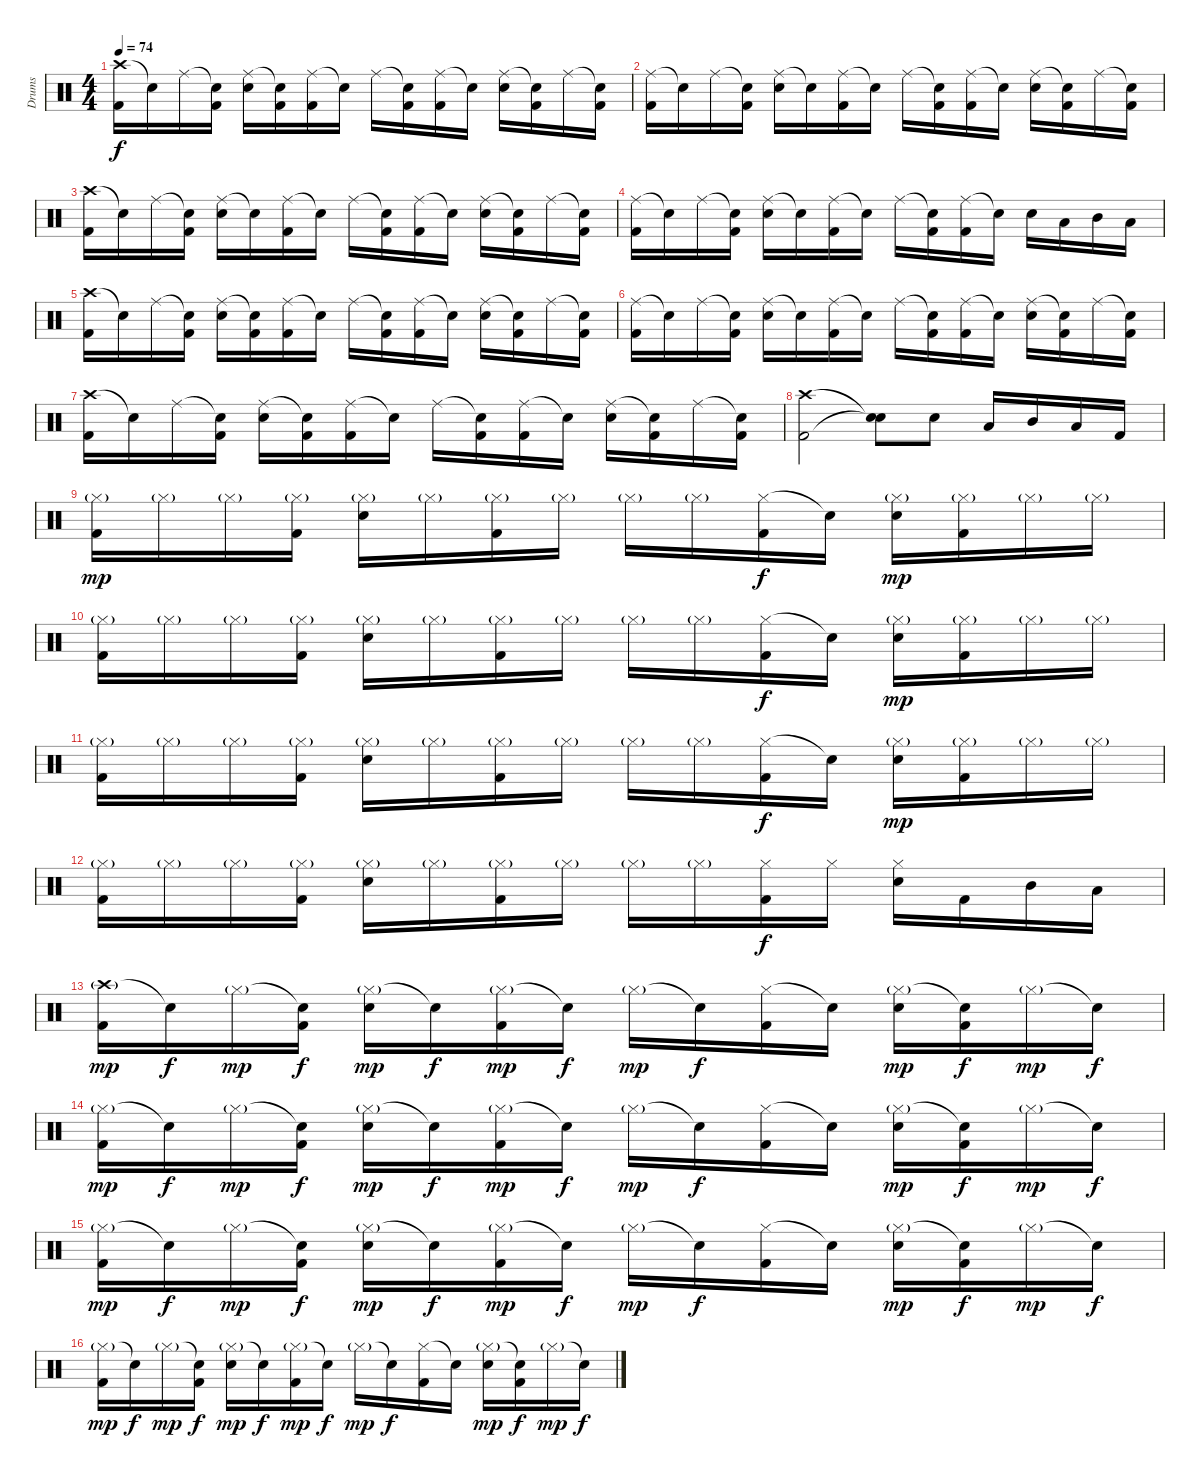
\track ("Drums" "Drums") {instrument percussion}
\staff {score}
\articulation defaults
\ts (4 4)
\tempo 74
\clef neutral
\ks c
("Crash high (hit)" "Kick (hit) 2").16{dy f} "Snare (hit)"{t}.16 "Ride (middle)".16 ("Snare (hit)"{t} "Kick (hit) 2").16 ("Ride (middle)" "Electric Snare (hit)").16 ("Snare (hit)"{t} "Kick (hit) 2").16 ("Ride (middle)" "Kick (hit) 2").16 "Snare (hit)"{t}.16 "Ride (middle)".16 ("Snare (hit)"{t} "Kick (hit) 2").16 ("Ride (middle)" "Kick (hit) 2").16 "Snare (hit)"{t}.16 ("Ride (middle)" "Electric Snare (hit)").16 ("Snare (hit)"{t} "Kick (hit) 2").16 "Ride (middle)".16 ("Snare (hit)"{t} "Kick (hit) 2").16 |
("Ride (middle)" "Kick (hit) 2").16 "Snare (hit)"{t}.16 "Ride (middle)".16 ("Snare (hit)"{t} "Kick (hit) 2").16 ("Ride (middle)" "Electric Snare (hit)").16 "Snare (hit)"{t}.16 ("Ride (middle)" "Kick (hit) 2").16 "Snare (hit)"{t}.16 "Ride (middle)".16 ("Snare (hit)"{t} "Kick (hit) 2").16 ("Ride (middle)" "Kick (hit) 2").16 "Snare (hit)"{t}.16 ("Ride (middle)" "Electric Snare (hit)").16 ("Snare (hit)"{t} "Kick (hit) 2").16 "Ride (middle)".16 ("Snare (hit)"{t} "Kick (hit) 2").16 |
("Crash high (hit)" "Kick (hit) 2").16 "Snare (hit)"{t}.16 "Ride (middle)".16 ("Snare (hit)"{t} "Kick (hit) 2").16 ("Ride (middle)" "Electric Snare (hit)").16 "Snare (hit)"{t}.16 ("Ride (middle)" "Kick (hit) 2").16 "Snare (hit)"{t}.16 "Ride (middle)".16 ("Snare (hit)"{t} "Kick (hit) 2").16 ("Ride (middle)" "Kick (hit) 2").16 "Snare (hit)"{t}.16 ("Ride (middle)" "Electric Snare (hit)").16 ("Snare (hit)"{t} "Kick (hit) 2").16 "Ride (middle)".16 ("Snare (hit)"{t} "Kick (hit) 2").16 |
("Ride (middle)" "Kick (hit) 2").16 "Snare (hit)"{t}.16 "Ride (middle)".16 ("Snare (hit)"{t} "Kick (hit) 2").16 ("Ride (middle)" "Electric Snare (hit)").16 "Snare (hit)"{t}.16 ("Ride (middle)" "Kick (hit) 2").16 "Snare (hit)"{t}.16 "Ride (middle)".16 ("Snare (hit)"{t} "Kick (hit) 2").16 ("Ride (middle)" "Kick (hit) 2").16 "Snare (hit)"{t}.16 "Electric Snare (hit)".16 "Low Tom (hit)".16 "Mid Tom (hit)".16 "Low Floor Tom (hit)".16 |
("Crash high (hit)" "Kick (hit) 2").16 "Snare (hit)"{t}.16 "Ride (middle)".16 ("Snare (hit)"{t} "Kick (hit) 2").16 ("Ride (middle)" "Electric Snare (hit)").16 ("Snare (hit)"{t} "Kick (hit) 2").16 ("Ride (middle)" "Kick (hit) 2").16 "Snare (hit)"{t}.16 "Ride (middle)".16 ("Snare (hit)"{t} "Kick (hit) 2").16 ("Ride (middle)" "Kick (hit) 2").16 "Snare (hit)"{t}.16 ("Ride (middle)" "Electric Snare (hit)").16 ("Snare (hit)"{t} "Kick (hit) 2").16 "Ride (middle)".16 ("Snare (hit)"{t} "Kick (hit) 2").16 |
("Ride (middle)" "Kick (hit) 2").16 "Snare (hit)"{t}.16 "Ride (middle)".16 ("Snare (hit)"{t} "Kick (hit) 2").16 ("Ride (middle)" "Electric Snare (hit)").16 "Snare (hit)"{t}.16 ("Ride (middle)" "Kick (hit) 2").16 "Snare (hit)"{t}.16 "Ride (middle)".16 ("Snare (hit)"{t} "Kick (hit) 2").16 ("Ride (middle)" "Kick (hit) 2").16 "Snare (hit)"{t}.16 ("Ride (middle)" "Electric Snare (hit)").16 ("Snare (hit)"{t} "Kick (hit) 2").16 "Ride (middle)".16 ("Snare (hit)"{t} "Kick (hit) 2").16 |
("Crash high (hit)" "Kick (hit) 2").16 "Snare (hit)"{t}.16 "Ride (middle)".16 ("Snare (hit)"{t} "Kick (hit) 2").16 ("Ride (middle)" "Electric Snare (hit)").16 ("Snare (hit)"{t} "Kick (hit) 2").16 ("Ride (middle)" "Kick (hit) 2").16 "Snare (hit)"{t}.16 "Ride (middle)".16 ("Snare (hit)"{t} "Kick (hit) 2").16 ("Ride (middle)" "Kick (hit) 2").16 "Snare (hit)"{t}.16 ("Ride (middle)" "Electric Snare (hit)").16 ("Snare (hit)"{t} "Kick (hit) 2").16 "Ride (middle)".16 ("Snare (hit)"{t} "Kick (hit) 2").16 |
("Crash high (hit)" "Kick (hit) 2").2 ("Snare (hit)"{t} "Snare (hit)"{t}).8 "Electric Snare (hit)".8 "Low Tom (hit)".16 "Mid Tom (hit)".16 "Low Floor Tom (hit)".16 "Kick (hit) 2".16 |
("Hi-Hat (closed)"{g} "Kick (hit) 2").16{dy mp} "Hi-Hat (closed)"{g}.16 "Hi-Hat (closed)"{g}.16 ("Hi-Hat (closed)"{g} "Kick (hit) 2").16 ("Hi-Hat (closed)"{g} "Electric Snare (hit)").16 "Hi-Hat (closed)"{g}.16 ("Hi-Hat (closed)"{g} "Kick (hit) 2").16 "Hi-Hat (closed)"{g}.16 "Hi-Hat (closed)"{g}.16 "Hi-Hat (closed)"{g}.16 ("Hi-Hat (closed)" "Kick (hit) 2").16{dy f} "Snare (hit)"{t}.16 ("Hi-Hat (closed)"{g} "Electric Snare (hit)").16{dy mp} ("Hi-Hat (closed)"{g} "Kick (hit) 2").16 "Hi-Hat (closed)"{g}.16 "Hi-Hat (closed)"{g}.16 |
("Hi-Hat (closed)"{g} "Kick (hit) 2").16 "Hi-Hat (closed)"{g}.16 "Hi-Hat (closed)"{g}.16 ("Hi-Hat (closed)"{g} "Kick (hit) 2").16 ("Hi-Hat (closed)"{g} "Electric Snare (hit)").16 "Hi-Hat (closed)"{g}.16 ("Hi-Hat (closed)"{g} "Kick (hit) 2").16 "Hi-Hat (closed)"{g}.16 "Hi-Hat (closed)"{g}.16 "Hi-Hat (closed)"{g}.16 ("Hi-Hat (closed)" "Kick (hit) 2").16{dy f} "Snare (hit)"{t}.16 ("Hi-Hat (closed)"{g} "Electric Snare (hit)").16{dy mp} ("Hi-Hat (closed)"{g} "Kick (hit) 2").16 "Hi-Hat (closed)"{g}.16 "Hi-Hat (closed)"{g}.16 |
("Hi-Hat (closed)"{g} "Kick (hit) 2").16 "Hi-Hat (closed)"{g}.16 "Hi-Hat (closed)"{g}.16 ("Hi-Hat (closed)"{g} "Kick (hit) 2").16 ("Hi-Hat (closed)"{g} "Electric Snare (hit)").16 "Hi-Hat (closed)"{g}.16 ("Hi-Hat (closed)"{g} "Kick (hit) 2").16 "Hi-Hat (closed)"{g}.16 "Hi-Hat (closed)"{g}.16 "Hi-Hat (closed)"{g}.16 ("Hi-Hat (closed)" "Kick (hit) 2").16{dy f} "Snare (hit)"{t}.16 ("Hi-Hat (closed)"{g} "Electric Snare (hit)").16{dy mp} ("Hi-Hat (closed)"{g} "Kick (hit) 2").16 "Hi-Hat (closed)"{g}.16 "Hi-Hat (closed)"{g}.16 |
("Hi-Hat (closed)"{g} "Kick (hit) 2").16 "Hi-Hat (closed)"{g}.16 "Hi-Hat (closed)"{g}.16 ("Hi-Hat (closed)"{g} "Kick (hit) 2").16 ("Hi-Hat (closed)"{g} "Electric Snare (hit)").16 "Hi-Hat (closed)"{g}.16 ("Hi-Hat (closed)"{g} "Kick (hit) 2").16 "Hi-Hat (closed)"{g}.16 "Hi-Hat (closed)"{g}.16 "Hi-Hat (closed)"{g}.16 ("Hi-Hat (closed)" "Kick (hit) 2").16{dy f} "Hi-Hat (closed)".16 ("Hi-Hat (closed)" "Electric Snare (hit)").16 "Kick (hit) 2".16 "Mid Tom (hit)".16 "Low Floor Tom (hit)".16 |
("Crash high (hit)"{g} "Kick (hit) 2").16{dy mp} "Snare (hit)"{t}.16{dy f} "Hi-Hat (closed)"{g}.16{dy mp} ("Snare (hit)"{t} "Kick (hit) 2").16{dy f} ("Hi-Hat (closed)"{g} "Electric Snare (hit)").16{dy mp} "Snare (hit)"{t}.16{dy f} ("Hi-Hat (closed)"{g} "Kick (hit) 2").16{dy mp} "Snare (hit)"{t}.16{dy f} "Hi-Hat (closed)"{g}.16{dy mp} "Snare (hit)"{t}.16{dy f} ("Hi-Hat (closed)" "Kick (hit) 2").16 "Snare (hit)"{t}.16 ("Hi-Hat (closed)"{g} "Electric Snare (hit)").16{dy mp} ("Snare (hit)"{t} "Kick (hit) 2").16{dy f} "Hi-Hat (closed)"{g}.16{dy mp} "Snare (hit)"{t}.16{dy f} |
("Hi-Hat (closed)"{g} "Kick (hit) 2").16{dy mp} "Snare (hit)"{t}.16{dy f} "Hi-Hat (closed)"{g}.16{dy mp} ("Snare (hit)"{t} "Kick (hit) 2").16{dy f} ("Hi-Hat (closed)"{g} "Electric Snare (hit)").16{dy mp} "Snare (hit)"{t}.16{dy f} ("Hi-Hat (closed)"{g} "Kick (hit) 2").16{dy mp} "Snare (hit)"{t}.16{dy f} "Hi-Hat (closed)"{g}.16{dy mp} "Snare (hit)"{t}.16{dy f} ("Hi-Hat (closed)" "Kick (hit) 2").16 "Snare (hit)"{t}.16 ("Hi-Hat (closed)"{g} "Electric Snare (hit)").16{dy mp} ("Snare (hit)"{t} "Kick (hit) 2").16{dy f} "Hi-Hat (closed)"{g}.16{dy mp} "Snare (hit)"{t}.16{dy f} |
("Hi-Hat (closed)"{g} "Kick (hit) 2").16{dy mp} "Snare (hit)"{t}.16{dy f} "Hi-Hat (closed)"{g}.16{dy mp} ("Snare (hit)"{t} "Kick (hit) 2").16{dy f} ("Hi-Hat (closed)"{g} "Electric Snare (hit)").16{dy mp} "Snare (hit)"{t}.16{dy f} ("Hi-Hat (closed)"{g} "Kick (hit) 2").16{dy mp} "Snare (hit)"{t}.16{dy f} "Hi-Hat (closed)"{g}.16{dy mp} "Snare (hit)"{t}.16{dy f} ("Hi-Hat (closed)" "Kick (hit) 2").16 "Snare (hit)"{t}.16 ("Hi-Hat (closed)"{g} "Electric Snare (hit)").16{dy mp} ("Snare (hit)"{t} "Kick (hit) 2").16{dy f} "Hi-Hat (closed)"{g}.16{dy mp} "Snare (hit)"{t}.16{dy f} |
("Hi-Hat (closed)"{g} "Kick (hit) 2").16{dy mp} "Snare (hit)"{t}.16{dy f} "Hi-Hat (closed)"{g}.16{dy mp} ("Snare (hit)"{t} "Kick (hit) 2").16{dy f} ("Hi-Hat (closed)"{g} "Electric Snare (hit)").16{dy mp} "Snare (hit)"{t}.16{dy f} ("Hi-Hat (closed)"{g} "Kick (hit) 2").16{dy mp} "Snare (hit)"{t}.16{dy f} "Hi-Hat (closed)"{g}.16{dy mp} "Snare (hit)"{t}.16{dy f} ("Hi-Hat (closed)" "Kick (hit) 2").16 "Snare (hit)"{t}.16 ("Hi-Hat (closed)"{g} "Electric Snare (hit)").16{dy mp} ("Snare (hit)"{t} "Kick (hit) 2").16{dy f} "Hi-Hat (closed)"{g}.16{dy mp} "Snare (hit)"{t}.16{dy f}
